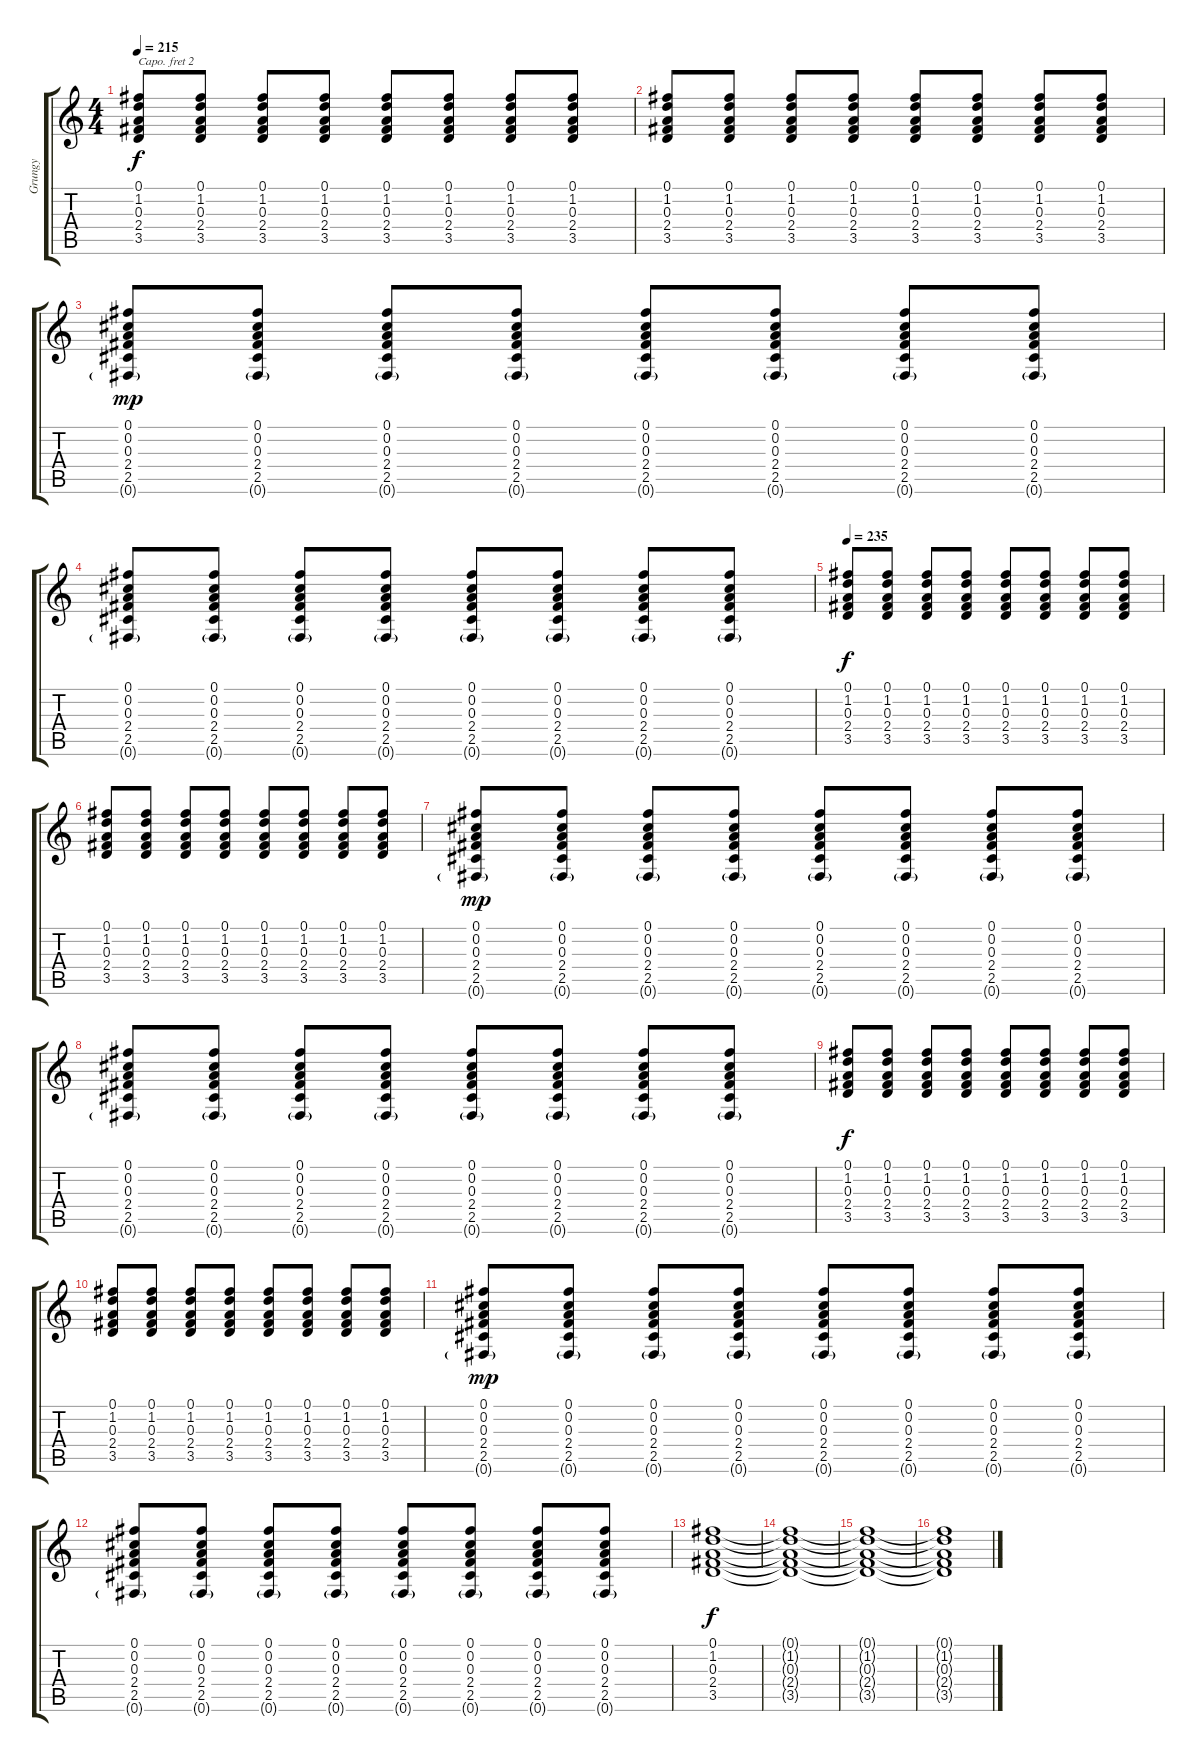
\track ("Grungy" "Grungy") {instrument electricguitarclean}
\staff {score tabs}
\capo 2
\tuning (E4 B3 G3 D3 A2 E2) {hide}
\ts (4 4)
\tempo 215
\clef g2
\ks c
(0.1 1.2 0.3 2.4 3.5).8{dy f instrument distortionguitar} (0.1 1.2 0.3 2.4 3.5).8 (0.1 1.2 0.3 2.4 3.5).8 (0.1 1.2 0.3 2.4 3.5).8 (0.1 1.2 0.3 2.4 3.5).8 (0.1 1.2 0.3 2.4 3.5).8 (0.1 1.2 0.3 2.4 3.5).8 (0.1 1.2 0.3 2.4 3.5).8 |
(0.1 1.2 0.3 2.4 3.5).8 (0.1 1.2 0.3 2.4 3.5).8 (0.1 1.2 0.3 2.4 3.5).8 (0.1 1.2 0.3 2.4 3.5).8 (0.1 1.2 0.3 2.4 3.5).8 (0.1 1.2 0.3 2.4 3.5).8 (0.1 1.2 0.3 2.4 3.5).8 (0.1 1.2 0.3 2.4 3.5).8 |
(0.1 0.2 0.3 2.4 2.5 0.6{g}).8{dy mp} (0.1 0.2 0.3 2.4 2.5 0.6{g}).8 (0.1 0.2 0.3 2.4 2.5 0.6{g}).8 (0.1 0.2 0.3 2.4 2.5 0.6{g}).8 (0.1 0.2 0.3 2.4 2.5 0.6{g}).8 (0.1 0.2 0.3 2.4 2.5 0.6{g}).8 (0.1 0.2 0.3 2.4 2.5 0.6{g}).8 (0.1 0.2 0.3 2.4 2.5 0.6{g}).8 |
(0.1 0.2 0.3 2.4 2.5 0.6{g}).8 (0.1 0.2 0.3 2.4 2.5 0.6{g}).8 (0.1 0.2 0.3 2.4 2.5 0.6{g}).8 (0.1 0.2 0.3 2.4 2.5 0.6{g}).8 (0.1 0.2 0.3 2.4 2.5 0.6{g}).8 (0.1 0.2 0.3 2.4 2.5 0.6{g}).8 (0.1 0.2 0.3 2.4 2.5 0.6{g}).8 (0.1 0.2 0.3 2.4 2.5 0.6{g}).8 |
\tempo 235
(0.1 1.2 0.3 2.4 3.5).8{dy f volume 7 instrument distortionguitar} (0.1 1.2 0.3 2.4 3.5).8 (0.1 1.2 0.3 2.4 3.5).8 (0.1 1.2 0.3 2.4 3.5).8 (0.1 1.2 0.3 2.4 3.5).8 (0.1 1.2 0.3 2.4 3.5).8 (0.1 1.2 0.3 2.4 3.5).8 (0.1 1.2 0.3 2.4 3.5).8 |
(0.1 1.2 0.3 2.4 3.5).8 (0.1 1.2 0.3 2.4 3.5).8 (0.1 1.2 0.3 2.4 3.5).8 (0.1 1.2 0.3 2.4 3.5).8 (0.1 1.2 0.3 2.4 3.5).8 (0.1 1.2 0.3 2.4 3.5).8 (0.1 1.2 0.3 2.4 3.5).8 (0.1 1.2 0.3 2.4 3.5).8 |
(0.1 0.2 0.3 2.4 2.5 0.6{g}).8{dy mp} (0.1 0.2 0.3 2.4 2.5 0.6{g}).8 (0.1 0.2 0.3 2.4 2.5 0.6{g}).8 (0.1 0.2 0.3 2.4 2.5 0.6{g}).8 (0.1 0.2 0.3 2.4 2.5 0.6{g}).8 (0.1 0.2 0.3 2.4 2.5 0.6{g}).8 (0.1 0.2 0.3 2.4 2.5 0.6{g}).8 (0.1 0.2 0.3 2.4 2.5 0.6{g}).8 |
(0.1 0.2 0.3 2.4 2.5 0.6{g}).8 (0.1 0.2 0.3 2.4 2.5 0.6{g}).8 (0.1 0.2 0.3 2.4 2.5 0.6{g}).8 (0.1 0.2 0.3 2.4 2.5 0.6{g}).8 (0.1 0.2 0.3 2.4 2.5 0.6{g}).8 (0.1 0.2 0.3 2.4 2.5 0.6{g}).8 (0.1 0.2 0.3 2.4 2.5 0.6{g}).8 (0.1 0.2 0.3 2.4 2.5 0.6{g}).8 |
(0.1 1.2 0.3 2.4 3.5).8{dy f volume 5 instrument distortionguitar} (0.1 1.2 0.3 2.4 3.5).8 (0.1 1.2 0.3 2.4 3.5).8 (0.1 1.2 0.3 2.4 3.5).8 (0.1 1.2 0.3 2.4 3.5).8 (0.1 1.2 0.3 2.4 3.5).8 (0.1 1.2 0.3 2.4 3.5).8 (0.1 1.2 0.3 2.4 3.5).8 |
(0.1 1.2 0.3 2.4 3.5).8 (0.1 1.2 0.3 2.4 3.5).8 (0.1 1.2 0.3 2.4 3.5).8 (0.1 1.2 0.3 2.4 3.5).8 (0.1 1.2 0.3 2.4 3.5).8 (0.1 1.2 0.3 2.4 3.5).8 (0.1 1.2 0.3 2.4 3.5).8 (0.1 1.2 0.3 2.4 3.5).8 |
(0.1 0.2 0.3 2.4 2.5 0.6{g}).8{dy mp} (0.1 0.2 0.3 2.4 2.5 0.6{g}).8 (0.1 0.2 0.3 2.4 2.5 0.6{g}).8 (0.1 0.2 0.3 2.4 2.5 0.6{g}).8 (0.1 0.2 0.3 2.4 2.5 0.6{g}).8 (0.1 0.2 0.3 2.4 2.5 0.6{g}).8 (0.1 0.2 0.3 2.4 2.5 0.6{g}).8 (0.1 0.2 0.3 2.4 2.5 0.6{g}).8 |
(0.1 0.2 0.3 2.4 2.5 0.6{g}).8 (0.1 0.2 0.3 2.4 2.5 0.6{g}).8 (0.1 0.2 0.3 2.4 2.5 0.6{g}).8 (0.1 0.2 0.3 2.4 2.5 0.6{g}).8 (0.1 0.2 0.3 2.4 2.5 0.6{g}).8 (0.1 0.2 0.3 2.4 2.5 0.6{g}).8 (0.1 0.2 0.3 2.4 2.5 0.6{g}).8 (0.1 0.2 0.3 2.4 2.5 0.6{g}).8 |
(0.1 1.2 0.3 2.4 3.5).1{dy f} |
(0.1{t} 1.2{t} 0.3{t} 2.4{t} 3.5{t}).1 |
(0.1{t} 1.2{t} 0.3{t} 2.4{t} 3.5{t}).1 |
(0.1{t} 1.2{t} 0.3{t} 2.4{t} 3.5{t}).1
